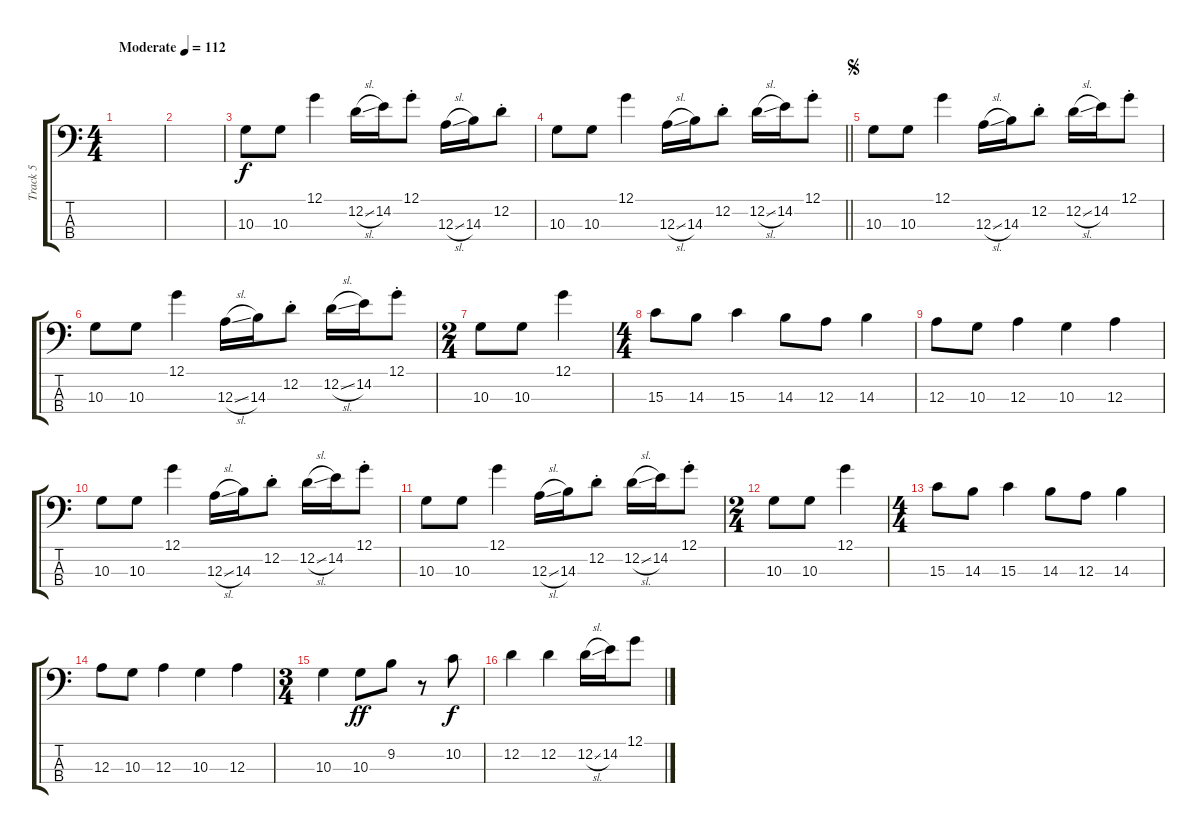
\track ("Track 5" "Track 5") {instrument electricbassfinger}
\staff {score tabs}
\tuning (G2 D2 A1 E1) {hide}
\ts (4 4)
\tempo (112 "Moderate")
\clef f4
\ks c
|
|
10.3.8 10.3.8 12.1.4 12.2{sl}.16 14.2.16 12.1{st}.8 12.3{sl}.16 14.3.16 12.2{st}.8 |
\barLineRight lightlight
10.3.8 10.3.8 12.1.4 12.3{sl}.16 14.3.16 12.2{st}.8 12.2{sl}.16 14.2.16 12.1{st}.8 |
\jump segno
10.3.8 10.3.8 12.1.4 12.3{sl}.16 14.3.16 12.2{st}.8 12.2{sl}.16 14.2.16 12.1{st}.8 |
10.3.8 10.3.8 12.1.4 12.3{sl}.16 14.3.16 12.2{st}.8 12.2{sl}.16 14.2.16 12.1{st}.8 |
\ts (2 4)
10.3.8 10.3.8 12.1.4 |
\ts (4 4)
15.3.8 14.3.8 15.3.4 14.3.8 12.3.8 14.3.4 |
12.3.8 10.3.8 12.3.4 10.3.4 12.3.4 |
10.3.8 10.3.8 12.1.4 12.3{sl}.16 14.3.16 12.2{st}.8 12.2{sl}.16 14.2.16 12.1{st}.8 |
10.3.8 10.3.8 12.1.4 12.3{sl}.16 14.3.16 12.2{st}.8 12.2{sl}.16 14.2.16 12.1{st}.8 |
\ts (2 4)
10.3.8 10.3.8 12.1.4 |
\ts (4 4)
15.3.8 14.3.8 15.3.4 14.3.8 12.3.8 14.3.4 |
12.3.8 10.3.8 12.3.4 10.3.4 12.3.4 |
\ts (3 4)
10.3.4 10.3.8{dy ff} 9.2.8 r.8 10.2.8{dy f} |
12.2.4 12.2.4 12.2{sl}.16 14.2.16 12.1.8
